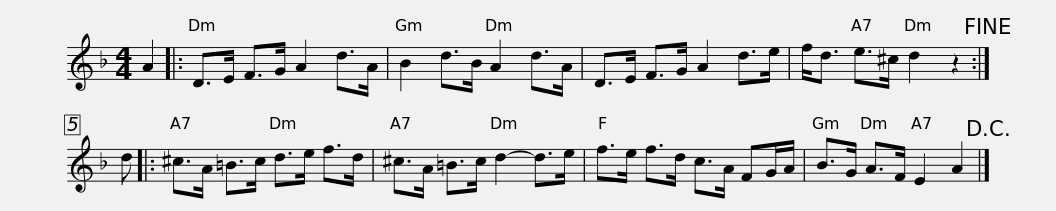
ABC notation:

X:1
L:1/8
M:4/4
I:linebreak $
K:Dmin
V:1 treble
V:1
 A2 |: D>E F>G A2 d>A | B2 d>B A2 d>A | D>E F>G A2 d>e | f<d e>^c d2 z2!fine! :| %5
 d |:$ ^c>A =B>c d>e f>d | ^c>A =B>c d2- d>e | f>e f>d c>A FG/A/ | B>G A>F E2 A2!D.C.! |] %10
